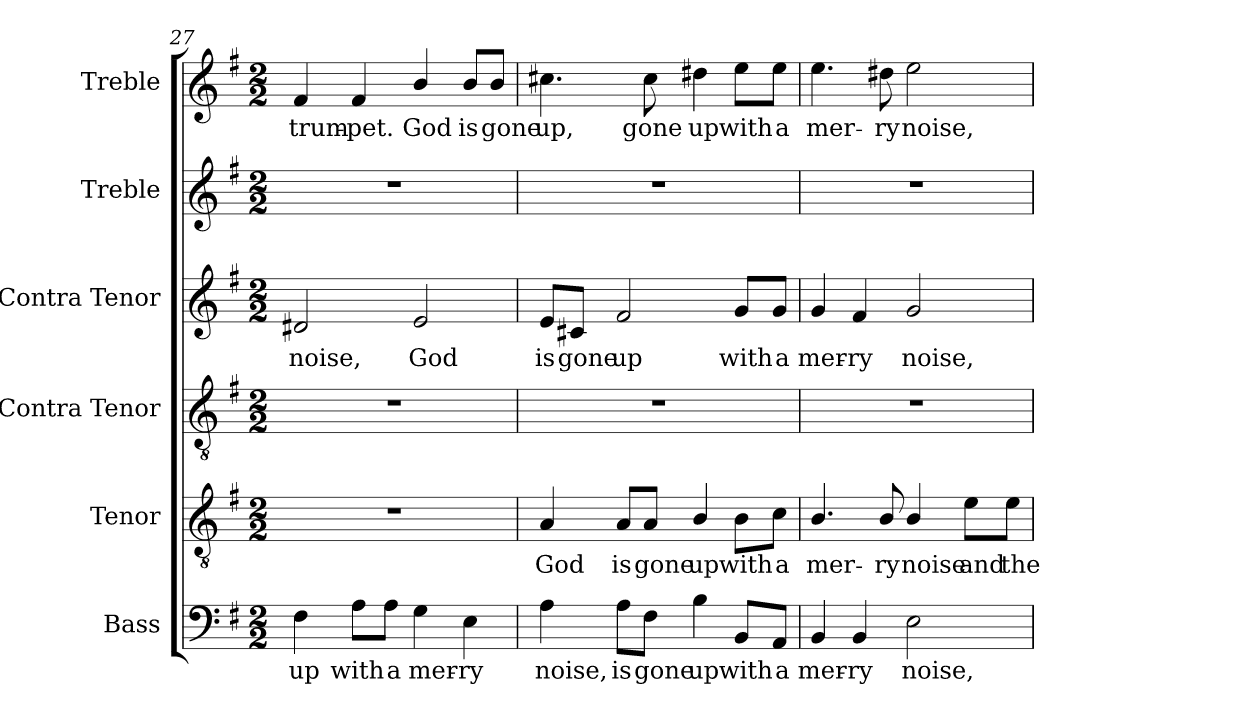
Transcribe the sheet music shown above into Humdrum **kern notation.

**kern	**text	**kern	**text	**kern	**kern	**text	**kern	**kern	**text
*part6	*part6	*part5	*part5	*part4	*part3	*part3	*part2	*part1	*part1
*staff6	*staff6	*staff5	*staff5	*staff4	*staff3	*staff3	*staff2	*staff1	*staff1
*I"Bass	*	*I"Tenor	*	*I"Contra Tenor	*I"Contra Tenor	*	*I"Treble	*I"Treble	*
*I'B.	*	*I'T.	*	*I'A.	*I'A.	*	*	*	*
*clefF4	*	*clefGv2	*	*clefGv2	*clefG2	*	*clefG2	*clefG2	*
*	*	*ITrd7c12	*	*ITrd7c12	*	*	*	*	*
*k[f#]	*	*k[f#]	*	*k[f#]	*k[f#]	*	*k[f#]	*k[f#]	*
*G:	*	*G:	*	*G:	*G:	*	*G:	*G:	*
*M2/2	*	*M2/2	*	*M2/2	*M2/2	*	*M2/2	*M2/2	*
=27	=27	=27	=27	=27	=27	=27	=27	=27	=27
!	!LO:LY:b:color=#000000	!	!	!	!	!	!	!	!
!	!	!	!	!	!	!LO:LY:b:color=#000000	!	!	!
!	!	!	!	!	!	!	!	!	!LO:LY:b:color=#000000
4F#i\	up	1r	.	1r	2d#Xi/	noise,	1r	4f#i/	trum-
!	!LO:LY:b:color=#000000	!	!	!	!	!	!	!	!
!	!	!	!	!	!	!	!	!	!LO:LY:b:color=#000000
8Ai\L	with	.	.	.	.	.	.	4f#i/	-pet.
!	!LO:LY:b:color=#000000	!	!	!	!	!	!	!	!
8Ai\J	a	.	.	.	.	.	.	.	.
!	!LO:LY:b:color=#000000	!	!	!	!	!	!	!	!
!	!	!	!	!	!	!LO:LY:b:color=#000000	!	!	!
!	!	!	!	!	!	!	!	!	!LO:LY:b:color=#000000
4Gi\	mer-	.	.	.	2ei/	God	.	4bi/	God
!	!LO:LY:b:color=#000000	!	!	!	!	!	!	!	!
!	!	!	!	!	!	!	!	!	!LO:LY:b:color=#000000
4Ei\	-ry	.	.	.	.	.	.	8bi/L	is
!	!	!	!	!	!	!	!	!	!LO:LY:b:color=#000000
.	.	.	.	.	.	.	.	8bi/J	gone
!!LO:PB:g=z
=28	=28	=28	=28	=28	=28	=28	=28	=28	=28
!	!LO:LY:b:color=#000000	!	!	!	!	!	!	!	!
!	!	!	!LO:LY:b:color=#000000	!	!	!	!	!	!
!	!	!	!	!	!	!LO:LY:b:color=#000000	!	!	!
!	!	!	!	!	!	!	!	!	!LO:LY:b:color=#000000
4Ai\	noise,	4AAi/	God	1r	8ei/L	is	1r	4.cc#Xi\	up,
!	!	!	!	!	!	!LO:LY:b:color=#000000	!	!	!
.	.	.	.	.	8c#Xi/J	gone	.	.	.
!	!LO:LY:b:color=#000000	!	!	!	!	!	!	!	!
!	!	!	!LO:LY:b:color=#000000	!	!	!	!	!	!
!	!	!	!	!	!	!LO:LY:b:color=#000000	!	!	!
8Ai\L	is	8AAi/L	is	.	2f#i/	up	.	.	.
!	!LO:LY:b:color=#000000	!	!	!	!	!	!	!	!
!	!	!	!LO:LY:b:color=#000000	!	!	!	!	!	!
!	!	!	!	!	!	!	!	!	!LO:LY:b:color=#000000
8F#i\J	gone	8AAi/J	gone	.	.	.	.	8cc#i\	gone
!	!LO:LY:b:color=#000000	!	!	!	!	!	!	!	!
!	!	!	!LO:LY:b:color=#000000	!	!	!	!	!	!
!	!	!	!	!	!	!	!	!	!LO:LY:b:color=#000000
4Bi\	up	4BBi/	up	.	.	.	.	4dd#Xi\	up
!	!LO:LY:b:color=#000000	!	!	!	!	!	!	!	!
!	!	!	!LO:LY:b:color=#000000	!	!	!	!	!	!
!	!	!	!	!	!	!LO:LY:b:color=#000000	!	!	!
!	!	!	!	!	!	!	!	!	!LO:LY:b:color=#000000
8BBi/L	with	8BBi\L	with	.	8gi/L	with	.	8eei\L	with
!	!LO:LY:b:color=#000000	!	!	!	!	!	!	!	!
!	!	!	!LO:LY:b:color=#000000	!	!	!	!	!	!
!	!	!	!	!	!	!LO:LY:b:color=#000000	!	!	!
!	!	!	!	!	!	!	!	!	!LO:LY:b:color=#000000
8AAi/J	a	8Ci\J	a	.	8gi/J	a	.	8eei\J	a
=29	=29	=29	=29	=29	=29	=29	=29	=29	=29
!	!LO:LY:b:color=#000000	!	!	!	!	!	!	!	!
!	!	!	!LO:LY:b:color=#000000	!	!	!	!	!	!
!	!	!	!	!	!	!LO:LY:b:color=#000000	!	!	!
!	!	!	!	!	!	!	!	!	!LO:LY:b:color=#000000
4BBi/	mer-	4.BBi/	mer-	1r	4gi/	mer-	1r	4.eei\	mer-
!	!LO:LY:b:color=#000000	!	!	!	!	!	!	!	!
!	!	!	!	!	!	!LO:LY:b:color=#000000	!	!	!
4BBi/	-ry	.	.	.	4f#i/	-ry	.	.	.
!	!	!	!LO:LY:b:color=#000000	!	!	!	!	!	!
!	!	!	!	!	!	!	!	!	!LO:LY:b:color=#000000
.	.	8BBi/	-ry	.	.	.	.	8dd#Xi\	-ry
!	!LO:LY:b:color=#000000	!	!	!	!	!	!	!	!
!	!	!	!LO:LY:b:color=#000000	!	!	!	!	!	!
!	!	!	!	!	!	!LO:LY:b:color=#000000	!	!	!
!	!	!	!	!	!	!	!	!	!LO:LY:b:color=#000000
2Ei\	noise,	4BBi/	noise	.	2gi/	noise,	.	2eei\	noise,
!	!	!	!LO:LY:b:color=#000000	!	!	!	!	!	!
.	.	8Ei\L	and	.	.	.	.	.	.
!	!	!	!LO:LY:b:color=#000000	!	!	!	!	!	!
.	.	8Ei\J	the	.	.	.	.	.	.
=	=	=	=	=	=	=	=	=	=
*-	*-	*-	*-	*-	*-	*-	*-	*-	*-
